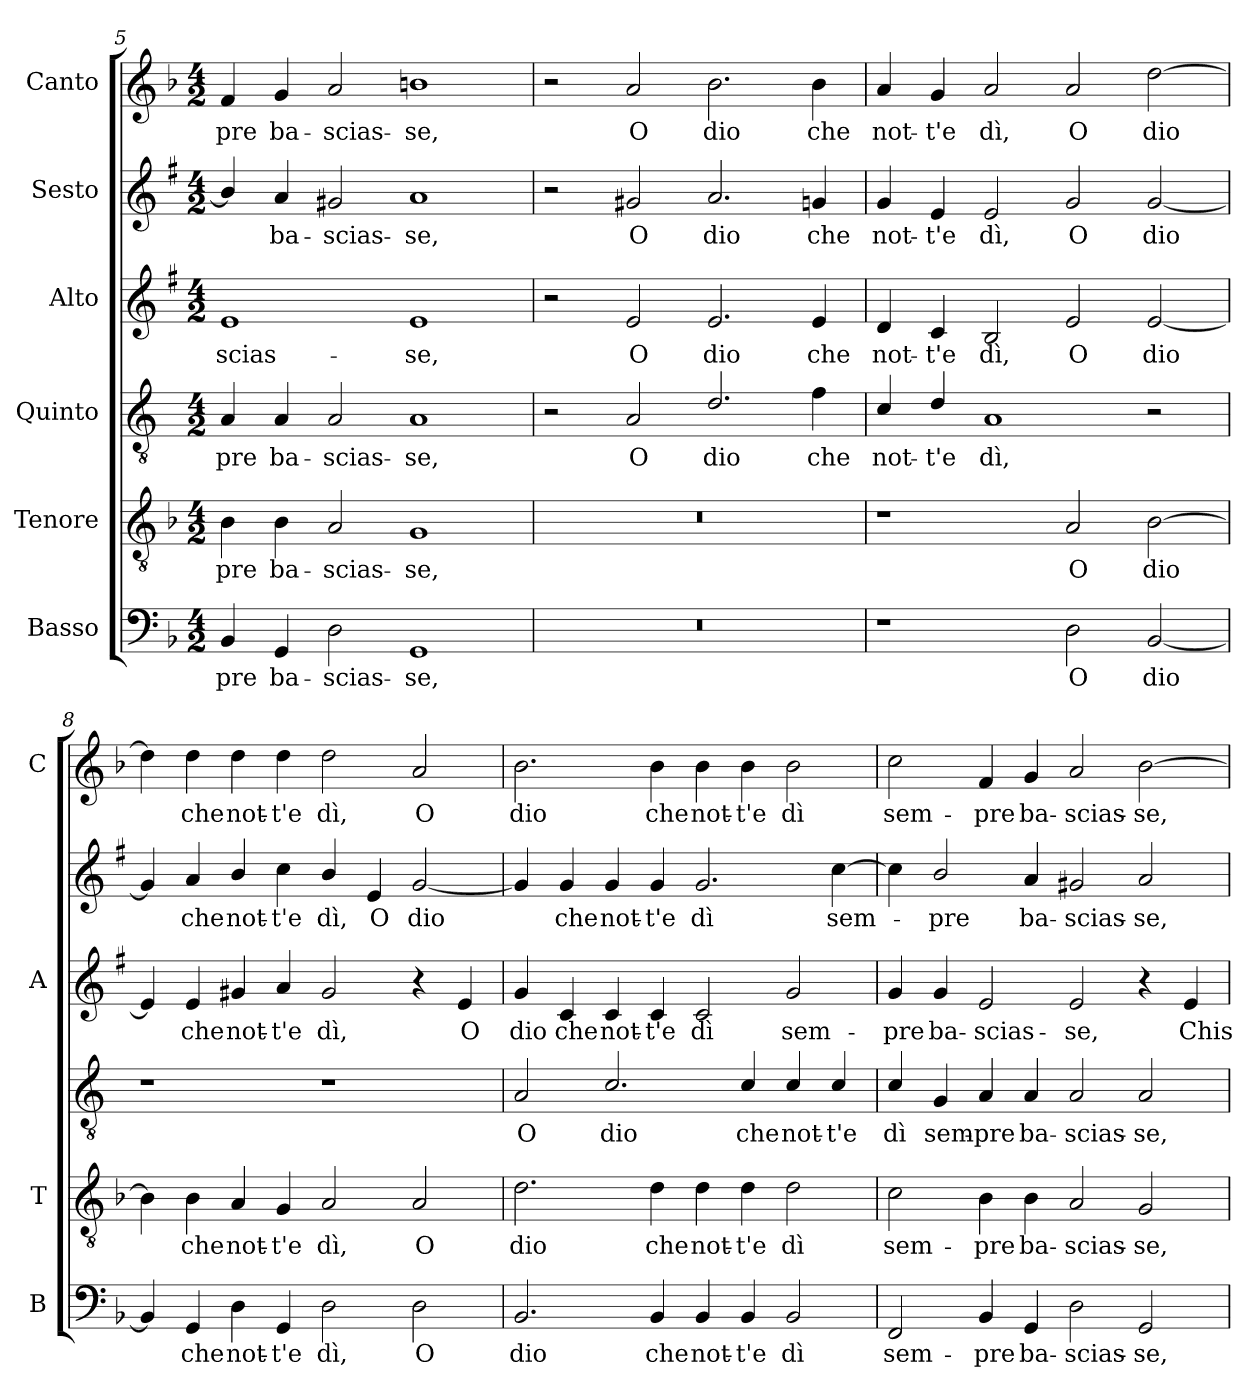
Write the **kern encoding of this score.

**kern	**text	**kern	**text	**kern	**text	**kern	**text	**kern	**text	**kern	**text
*part6	*part6	*part5	*part5	*part4	*part4	*part3	*part3	*part2	*part2	*part1	*part1
*staff6	*staff6	*staff5	*staff5	*staff4	*staff4	*staff3	*staff3	*staff2	*staff2	*staff1	*staff1
*I"Basso	*	*I"Tenore	*	*I"Quinto	*	*I"Alto	*	*I"Sesto	*	*I"Canto	*
*I'B	*	*I'T	*	*	*	*I'A	*	*	*	*I'C	*
*clefF4	*	*clefGv2	*	*clefGv2	*	*clefG2	*	*clefG2	*	*clefG2	*
*	*	*	*	*ITrd4c7	*	*ITrd1c2	*	*ITrd1c2	*	*	*
*k[b-]	*	*k[b-]	*	*k[b-]	*	*k[b-]	*	*k[b-]	*	*k[b-]	*
*F:	*	*F:	*	*F:	*	*F:	*	*F:	*	*F:	*
*M4/2	*	*M4/2	*	*M4/2	*	*M4/2	*	*M4/2	*	*M4/2	*
=5	=5	=5	=5	=5	=5	=5	=5	=5	=5	=5	=5
!	!LO:LY:b	!	!LO:LY:b	!	!LO:LY:b	!	!LO:LY:b	!	!	!	!LO:LY:b
4BB-/	-pre	4B-\	-pre	4D/	-pre	1d	-scias-	4a/]	.	4f/	-pre
!	!LO:LY:b	!	!LO:LY:b	!	!LO:LY:b	!	!	!	!LO:LY:b	!	!LO:LY:b
4GG/	ba-	4B-\	ba-	4D/	ba-	.	.	4g/	ba-	4g/	ba-
!	!LO:LY:b	!	!LO:LY:b	!	!LO:LY:b	!	!	!	!LO:LY:b	!	!LO:LY:b
2D\	-scias-	2A/	-scias-	2D/	-scias-	.	.	2f#X/	-scias-	2a/	-scias-
!	!LO:LY:b	!	!LO:LY:b	!	!LO:LY:b	!	!LO:LY:b	!	!LO:LY:b	!	!LO:LY:b
1GG	-se,	1G	-se,	1D	-se,	1d	-se,	1g	-se,	1bn	-se,
=6	=6	=6	=6	=6	=6	=6	=6	=6	=6	=6	=6
0r	.	0r	.	2r	.	2r	.	2r	.	2r	.
!	!	!	!	!	!LO:LY:b	!	!LO:LY:b	!	!LO:LY:b	!	!LO:LY:b
.	.	.	.	2D/	O	2d/	O	2f#X/	O	2a/	O
!	!	!	!	!	!LO:LY:b	!	!LO:LY:b	!	!LO:LY:b	!	!LO:LY:b
.	.	.	.	2.G/	dio	2.d/	dio	2.g/	dio	2.b-\	dio
!	!	!	!	!	!LO:LY:b	!	!LO:LY:b	!	!LO:LY:b	!	!LO:LY:b
.	.	.	.	4B-\	che	4d/	che	4fn/	che	4b-\	che
=7	=7	=7	=7	=7	=7	=7	=7	=7	=7	=7	=7
!	!	!	!	!	!LO:LY:b	!	!LO:LY:b	!	!LO:LY:b	!	!LO:LY:b
1r	.	1r	.	4F/	not-	4c/	not-	4f/	not-	4a/	not-
!	!	!	!	!	!LO:LY:b	!	!LO:LY:b	!	!LO:LY:b	!	!LO:LY:b
.	.	.	.	4G/	-t'e	4B-/	-t'e	4d/	-t'e	4g/	-t'e
!	!	!	!	!	!LO:LY:b	!	!LO:LY:b	!	!LO:LY:b	!	!LO:LY:b
.	.	.	.	1D	dì,	2A/	dì,	2d/	dì,	2a/	dì,
!	!LO:LY:b	!	!LO:LY:b	!	!	!	!LO:LY:b	!	!LO:LY:b	!	!LO:LY:b
2D\	O	2A/	O	.	.	2d/	O	2f/	O	2a/	O
!	!LO:LY:b	!	!LO:LY:b	!	!	!	!LO:LY:b	!	!LO:LY:b	!	!LO:LY:b
[2BB-/	dio	[2B-\	dio	2r	.	[2d/	dio	[2f/	dio	[2dd\	dio
!!LO:PB:g=z
=8	=8	=8	=8	=8	=8	=8	=8	=8	=8	=8	=8
4BB-/]	.	4B-\]	.	1r	.	4d/]	.	4f/]	.	4dd\]	.
!	!LO:LY:b	!	!LO:LY:b	!	!	!	!LO:LY:b	!	!LO:LY:b	!	!LO:LY:b
4GG/	che	4B-\	che	.	.	4d/	che	4g/	che	4dd\	che
!	!LO:LY:b	!	!LO:LY:b	!	!	!	!LO:LY:b	!	!LO:LY:b	!	!LO:LY:b
4D\	not-	4A/	not-	.	.	4f#X/	not-	4a/	not-	4dd\	not-
!	!LO:LY:b	!	!LO:LY:b	!	!	!	!LO:LY:b	!	!LO:LY:b	!	!LO:LY:b
4GG/	-t'e	4G/	-t'e	.	.	4g/	-t'e	4b-\	-t'e	4dd\	-t'e
!	!LO:LY:b	!	!LO:LY:b	!	!	!	!LO:LY:b	!	!LO:LY:b	!	!LO:LY:b
2D\	dì,	2A/	dì,	1r	.	2f#/	dì,	4a/	dì,	2dd\	dì,
!	!	!	!	!	!	!	!	!	!LO:LY:b	!	!
.	.	.	.	.	.	.	.	4d/	O	.	.
!	!LO:LY:b	!	!LO:LY:b	!	!	!	!	!	!LO:LY:b	!	!LO:LY:b
2D\	O	2A/	O	.	.	4r	.	[2f/	dio	2a/	O
!	!	!	!	!	!	!	!LO:LY:b	!	!	!	!
.	.	.	.	.	.	4d/	O	.	.	.	.
=9	=9	=9	=9	=9	=9	=9	=9	=9	=9	=9	=9
!	!LO:LY:b	!	!LO:LY:b	!	!LO:LY:b	!	!LO:LY:b	!	!	!	!LO:LY:b
2.BB-/	dio	2.d\	dio	2D/	O	4f/	dio	4f/]	.	2.b-\	dio
!	!	!	!	!	!	!	!LO:LY:b	!	!LO:LY:b	!	!
.	.	.	.	.	.	4B-/	che	4f/	che	.	.
!	!	!	!	!	!LO:LY:b	!	!LO:LY:b	!	!LO:LY:b	!	!
.	.	.	.	2.F/	dio	4B-/	not-	4f/	not-	.	.
!	!LO:LY:b	!	!LO:LY:b	!	!	!	!LO:LY:b	!	!LO:LY:b	!	!LO:LY:b
4BB-/	che	4d\	che	.	.	4B-/	-t'e	4f/	-t'e	4b-\	che
!	!LO:LY:b	!	!LO:LY:b	!	!	!	!LO:LY:b	!	!LO:LY:b	!	!LO:LY:b
4BB-/	not-	4d\	not-	.	.	2B-/	dì	2.f/	dì	4b-\	not-
!	!LO:LY:b	!	!LO:LY:b	!	!LO:LY:b	!	!	!	!	!	!LO:LY:b
4BB-/	-t'e	4d\	-t'e	4F/	che	.	.	.	.	4b-\	-t'e
!	!LO:LY:b	!	!LO:LY:b	!	!LO:LY:b	!	!LO:LY:b	!	!	!	!LO:LY:b
2BB-/	dì	2d\	dì	4F/	not-	2f/	sem-	.	.	2b-\	dì
!	!	!	!	!	!LO:LY:b	!	!	!	!LO:LY:b	!	!
.	.	.	.	4F/	-t'e	.	.	[4b-\	sem-	.	.
=10	=10	=10	=10	=10	=10	=10	=10	=10	=10	=10	=10
!	!LO:LY:b	!	!LO:LY:b	!	!LO:LY:b	!	!LO:LY:b	!	!	!	!LO:LY:b
2FF/	sem-	2c\	sem-	4F/	dì	4f/	-pre	4b-\]	.	2cc\	sem-
!	!	!	!	!	!LO:LY:b	!	!LO:LY:b	!	!LO:LY:b	!	!
.	.	.	.	4C/	sem-	4f/	ba-	2a/	-pre	.	.
!	!LO:LY:b	!	!LO:LY:b	!	!LO:LY:b	!	!LO:LY:b	!	!	!	!LO:LY:b
4BB-/	-pre	4B-\	-pre	4D/	-pre	2d/	-scias-	.	.	4f/	-pre
!	!LO:LY:b	!	!LO:LY:b	!	!LO:LY:b	!	!	!	!LO:LY:b	!	!LO:LY:b
4GG/	ba-	4B-\	ba-	4D/	ba-	.	.	4g/	ba-	4g/	ba-
!	!LO:LY:b	!	!LO:LY:b	!	!LO:LY:b	!	!LO:LY:b	!	!LO:LY:b	!	!LO:LY:b
2D\	-scias-	2A/	-scias-	2D/	-scias-	2d/	-se,	2f#X/	-scias-	2a/	-scias-
!	!LO:LY:b	!	!LO:LY:b	!	!LO:LY:b	!	!	!	!LO:LY:b	!	!LO:LY:b
2GG/	-se,	2G/	-se,	2D/	-se,	4r	.	2g/	-se,	[2b-\	-se,
!	!	!	!	!	!	!	!LO:LY:b	!	!	!	!
.	.	.	.	.	.	4d/	Chis-	.	.	.	.
=	=	=	=	=	=	=	=	=	=	=	=
*-	*-	*-	*-	*-	*-	*-	*-	*-	*-	*-	*-
